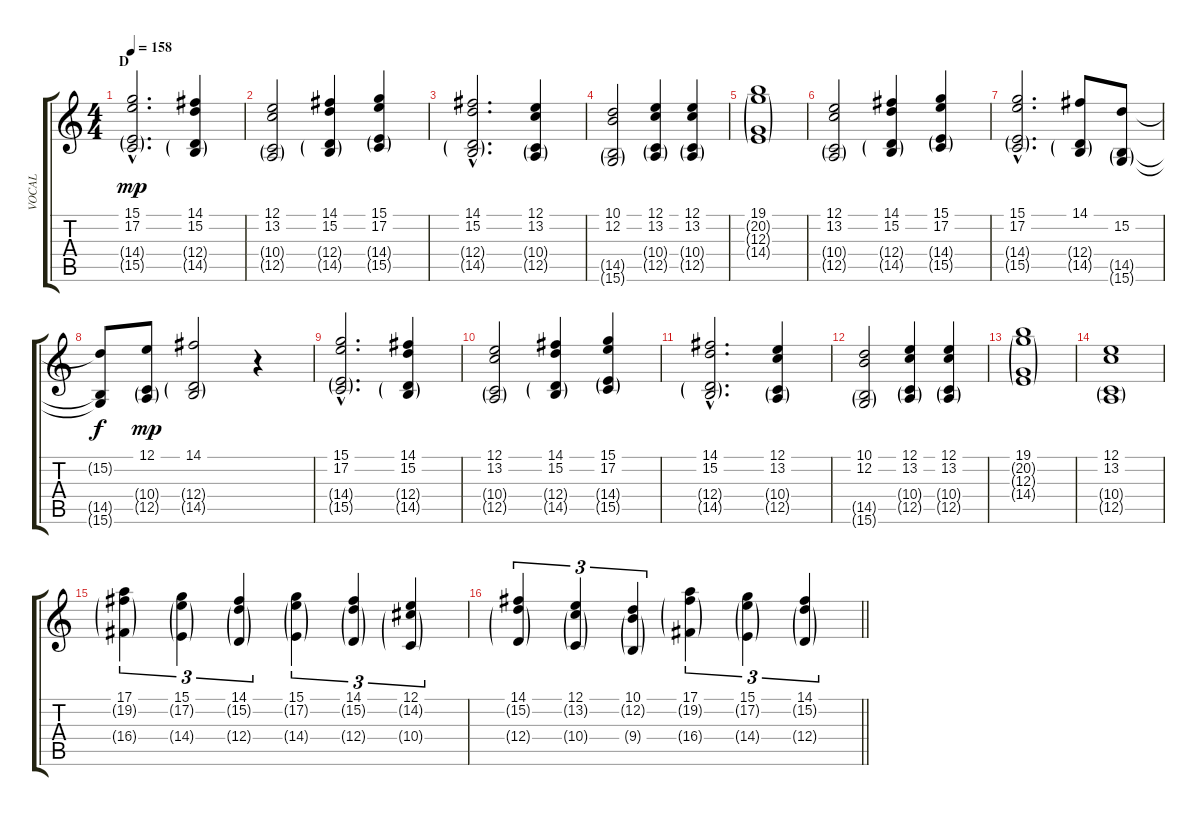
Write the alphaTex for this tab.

\track ("VOCAL" "VOCAL") {instrument lead2sawtooth}
\staff {score tabs}
\tuning (E4 B3 G3 D3 A2 E2) {hide}
\ts (4 4)
\section ("" "D")
\tempo 158
\clef g2
\ks c
(15.1{hac} 17.2{hac} 14.4{g hac} 15.5{g hac}).2{d dy mp} (14.1 15.2 12.4{g} 14.5{g}).4 |
(12.1 13.2 10.4{g} 12.5{g}).2 (14.1 15.2 12.4{g} 14.5{g}).4 (15.1 17.2 14.4{g} 15.5{g}).4 |
(14.1{hac} 15.2{hac} 12.4{g hac} 14.5{g hac}).2{d} (12.1 13.2 10.4{g} 12.5{g}).4 |
(10.1 12.2 14.5{g} 15.6{g}).2 (12.1 13.2 10.4{g} 12.5{g}).4 (12.1 13.2 10.4{g} 12.5{g}).4 |
(19.1 20.2{g} 12.3{g} 14.4{g}).1 |
(12.1 13.2 10.4{g} 12.5{g}).2 (14.1 15.2 12.4{g} 14.5{g}).4 (15.1 17.2 14.4{g} 15.5{g}).4 |
(15.1{hac} 17.2{hac} 14.4{g hac} 15.5{g hac}).2{d} (14.1 12.4{g} 14.5{g}).8 (15.2 14.5{g} 15.6{g}).8 |
(15.2{t} 14.5{t} 15.6{t}).8{dy f} (12.1 10.4{g} 12.5{g}).8{dy mp} (14.1 12.4{g} 14.5{g}).2 r.4 |
(15.1{hac} 17.2{hac} 14.4{g hac} 15.5{g hac}).2{d} (14.1 15.2 12.4{g} 14.5{g}).4 |
(12.1 13.2 10.4{g} 12.5{g}).2 (14.1 15.2 12.4{g} 14.5{g}).4 (15.1 17.2 14.4{g} 15.5{g}).4 |
(14.1{hac} 15.2{hac} 12.4{g hac} 14.5{g hac}).2{d} (12.1 13.2 10.4{g} 12.5{g}).4 |
(10.1 12.2 14.5{g} 15.6{g}).2 (12.1 13.2 10.4{g} 12.5{g}).4 (12.1 13.2 10.4{g} 12.5{g}).4 |
(19.1 20.2{g} 12.3{g} 14.4{g}).1 |
(12.1 13.2 10.4{g} 12.5{g}).1 |
(17.1 19.2{g} 16.4{g}).4{tu (3 2)} (15.1 17.2{g} 14.4{g}).4{tu (3 2)} (14.1 15.2{g} 12.4{g}).4{tu (3 2)} (15.1 17.2{g} 14.4{g}).4{tu (3 2)} (14.1 15.2{g} 12.4{g}).4{tu (3 2)} (12.1 14.2{g} 10.4{g}).4{tu (3 2)} |
\barLineRight lightlight
(14.1 15.2{g} 12.4{g}).4{tu (3 2)} (12.1 13.2{g} 10.4{g}).4{tu (3 2)} (10.1 12.2{g} 9.4{g}).4{tu (3 2)} (17.1 19.2{g} 16.4{g}).4{tu (3 2)} (15.1 17.2{g} 14.4{g}).4{tu (3 2)} (14.1 15.2{g} 12.4{g}).4{tu (3 2)}
